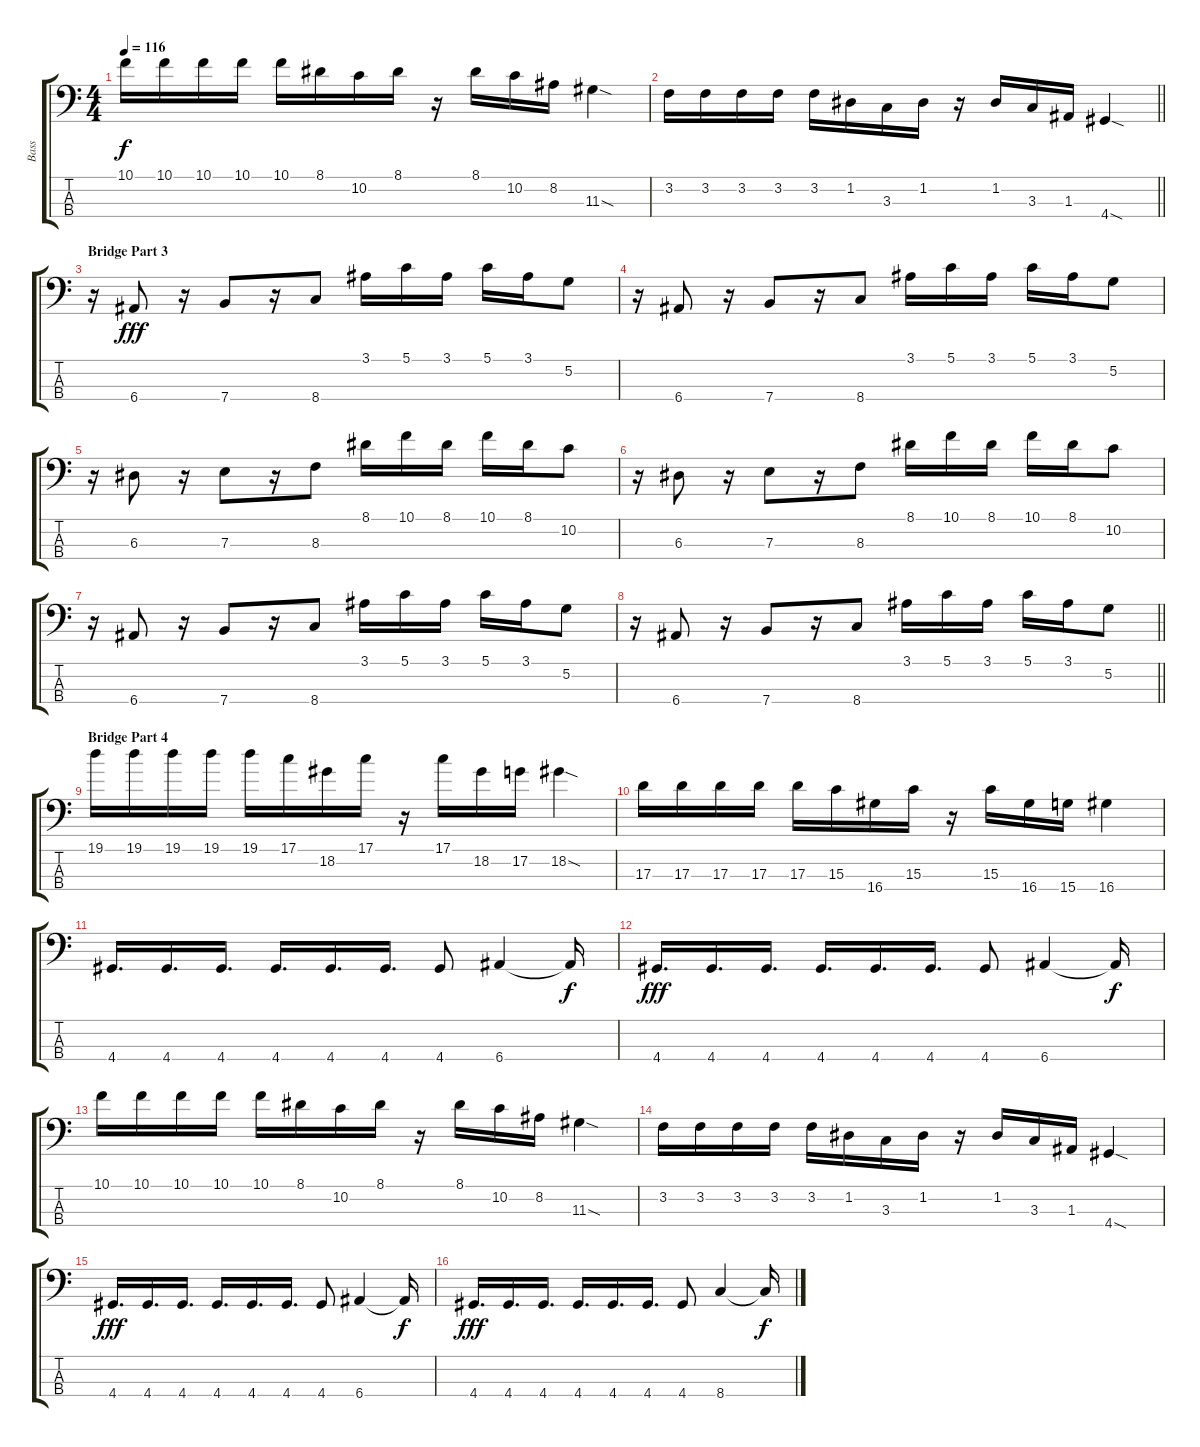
\track ("Bass" "Bass") {instrument electricbassfinger}
\staff {score tabs}
\tuning (G2 D2 A1 E1) {hide}
\ts (4 4)
\tempo 116
\clef f4
\ks c
10.1.16{dy f} 10.1.16 10.1.16 10.1.16 10.1.16 8.1.16 10.2.16 8.1.16 r.16 8.1.16 10.2.16 8.2.16 11.3{sod}.4 |
\barLineRight lightlight
3.2.16 3.2.16 3.2.16 3.2.16 3.2.16 1.2.16 3.3.16 1.2.16 r.16 1.2.16 3.3.16 1.3.16 4.4{sod}.4 |
\section ("" "Bridge Part 3")
r.16 6.4.8{dy fff} r.16 7.4.8 r.16 8.4.8 3.1.16 5.1.16 3.1.16 5.1.16 3.1.16 5.2.8 |
r.16 6.4.8 r.16 7.4.8 r.16 8.4.8 3.1.16 5.1.16 3.1.16 5.1.16 3.1.16 5.2.8 |
r.16 6.3.8 r.16 7.3.8 r.16 8.3.8 8.1.16 10.1.16 8.1.16 10.1.16 8.1.16 10.2.8 |
r.16 6.3.8 r.16 7.3.8 r.16 8.3.8 8.1.16 10.1.16 8.1.16 10.1.16 8.1.16 10.2.8 |
r.16 6.4.8 r.16 7.4.8 r.16 8.4.8 3.1.16 5.1.16 3.1.16 5.1.16 3.1.16 5.2.8 |
\barLineRight lightlight
r.16 6.4.8 r.16 7.4.8 r.16 8.4.8 3.1.16 5.1.16 3.1.16 5.1.16 3.1.16 5.2.8 |
\section ("" "Bridge Part 4")
19.1.16 19.1.16 19.1.16 19.1.16 19.1.16 17.1.16 18.2.16 17.1.16 r.16 17.1.16 18.2.16 17.2.16 18.2{sod}.4 |
17.3.16 17.3.16 17.3.16 17.3.16 17.3.16 15.3.16 16.4.16 15.3.16 r.16 15.3.16 16.4.16 15.4.16 16.4.4 |
4.4.16{d} 4.4.16{d} 4.4.16{d} 4.4.16{d} 4.4.16{d} 4.4.16{d} 4.4.8 6.4.4 6.4{t}.16{dy f} |
4.4.16{d dy fff} 4.4.16{d} 4.4.16{d} 4.4.16{d} 4.4.16{d} 4.4.16{d} 4.4.8 6.4.4 6.4{t}.16{dy f} |
10.1.16 10.1.16 10.1.16 10.1.16 10.1.16 8.1.16 10.2.16 8.1.16 r.16 8.1.16 10.2.16 8.2.16 11.3{sod}.4 |
3.2.16 3.2.16 3.2.16 3.2.16 3.2.16 1.2.16 3.3.16 1.2.16 r.16 1.2.16 3.3.16 1.3.16 4.4{sod}.4 |
4.4.16{d dy fff} 4.4.16{d} 4.4.16{d} 4.4.16{d} 4.4.16{d} 4.4.16{d} 4.4.8 6.4.4 6.4{t}.16{dy f} |
4.4.16{d dy fff} 4.4.16{d} 4.4.16{d} 4.4.16{d} 4.4.16{d} 4.4.16{d} 4.4.8 8.4.4 8.4{t}.16{dy f}
